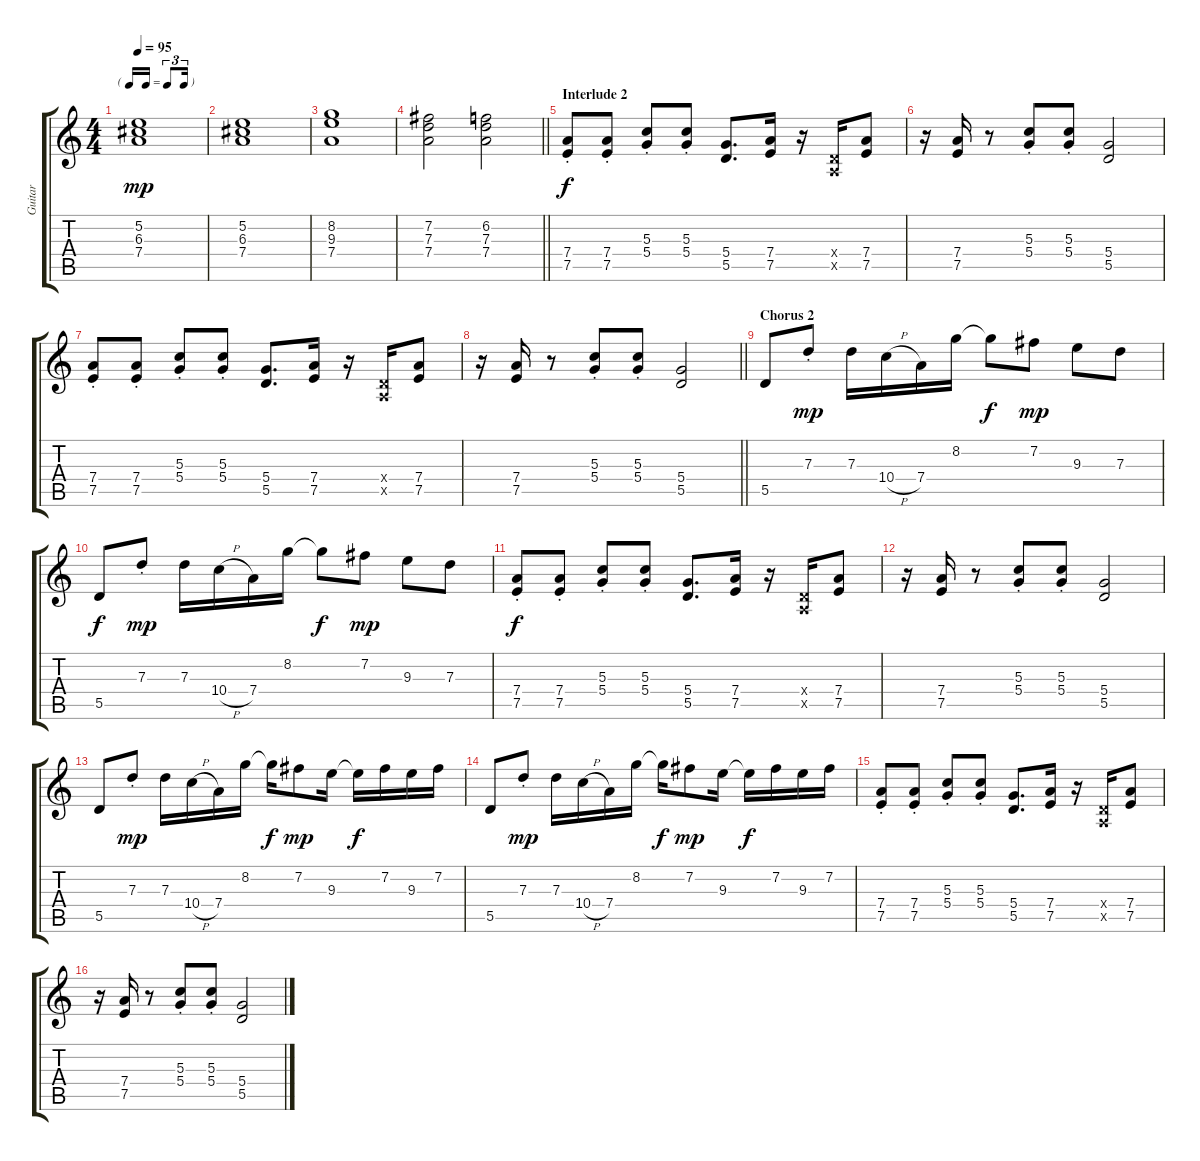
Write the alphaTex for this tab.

\track ("Guitar" "Guitar") {instrument overdrivenguitar}
\staff {score tabs}
\tuning (E4 B3 G3 D3 A2 E2) {hide}
\ts (4 4)
\tf triplet16th
\tempo 95
\clef g2
\ks c
(5.2 6.3 7.4).1{dy mp} |
(5.2 6.3 7.4).1 |
(8.2 9.3 7.4).1 |
\barLineRight lightlight
(7.2 7.3 7.4).2 (6.2 7.3 7.4).2 |
\section ("" "Interlude 2")
(7.4{st} 7.5{st}).8{dy f} (7.4{st} 7.5{st}).8 (5.3{st} 5.4{st}).8 (5.3{st} 5.4{st}).8 (5.4 5.5).8{d} (7.4 7.5).16 r.16 (0.4{x} 0.5{x}).16 (7.4 7.5).8 |
r.16 (7.4 7.5).16 r.8 (5.3{st} 5.4{st}).8 (5.3{st} 5.4{st}).8 (5.4 5.5).2 |
(7.4{st} 7.5{st}).8 (7.4{st} 7.5{st}).8 (5.3{st} 5.4{st}).8 (5.3{st} 5.4{st}).8 (5.4 5.5).8{d} (7.4 7.5).16 r.16 (0.4{x} 0.5{x}).16 (7.4 7.5).8 |
\barLineRight lightlight
r.16 (7.4 7.5).16 r.8 (5.3{st} 5.4{st}).8 (5.3{st} 5.4{st}).8 (5.4 5.5).2 |
\section ("" "Chorus 2")
5.5.8 7.3{st}.8{dy mp} 7.3.16 10.4{h}.16 7.4.16 8.2.16 8.2{t}.8{dy f} 7.2.8{dy mp} 9.3.8 7.3.8 |
5.5.8{dy f} 7.3{st}.8{dy mp} 7.3.16 10.4{h}.16 7.4.16 8.2.16 8.2{t}.8{dy f} 7.2.8{dy mp} 9.3.8 7.3.8 |
(7.4{st} 7.5{st}).8{dy f} (7.4{st} 7.5{st}).8 (5.3{st} 5.4{st}).8 (5.3{st} 5.4{st}).8 (5.4 5.5).8{d} (7.4 7.5).16 r.16 (0.4{x} 0.5{x}).16 (7.4 7.5).8 |
r.16 (7.4 7.5).16 r.8 (5.3{st} 5.4{st}).8 (5.3{st} 5.4{st}).8 (5.4 5.5).2 |
5.5.8 7.3{st}.8{dy mp} 7.3.16 10.4{h}.16 7.4.16 8.2.16 8.2{t}.16{dy f} 7.2.8{dy mp} 9.3.16 9.3{t}.16{dy f} 7.2.16 9.3.16 7.2.16 |
5.5.8 7.3{st}.8{dy mp} 7.3.16 10.4{h}.16 7.4.16 8.2.16 8.2{t}.16{dy f} 7.2.8{dy mp} 9.3.16 9.3{t}.16{dy f} 7.2.16 9.3.16 7.2.16 |
(7.4{st} 7.5{st}).8 (7.4{st} 7.5{st}).8 (5.3{st} 5.4{st}).8 (5.3{st} 5.4{st}).8 (5.4 5.5).8{d} (7.4 7.5).16 r.16 (0.4{x} 0.5{x}).16 (7.4 7.5).8 |
r.16 (7.4 7.5).16 r.8 (5.3{st} 5.4{st}).8 (5.3{st} 5.4{st}).8 (5.4 5.5).2
